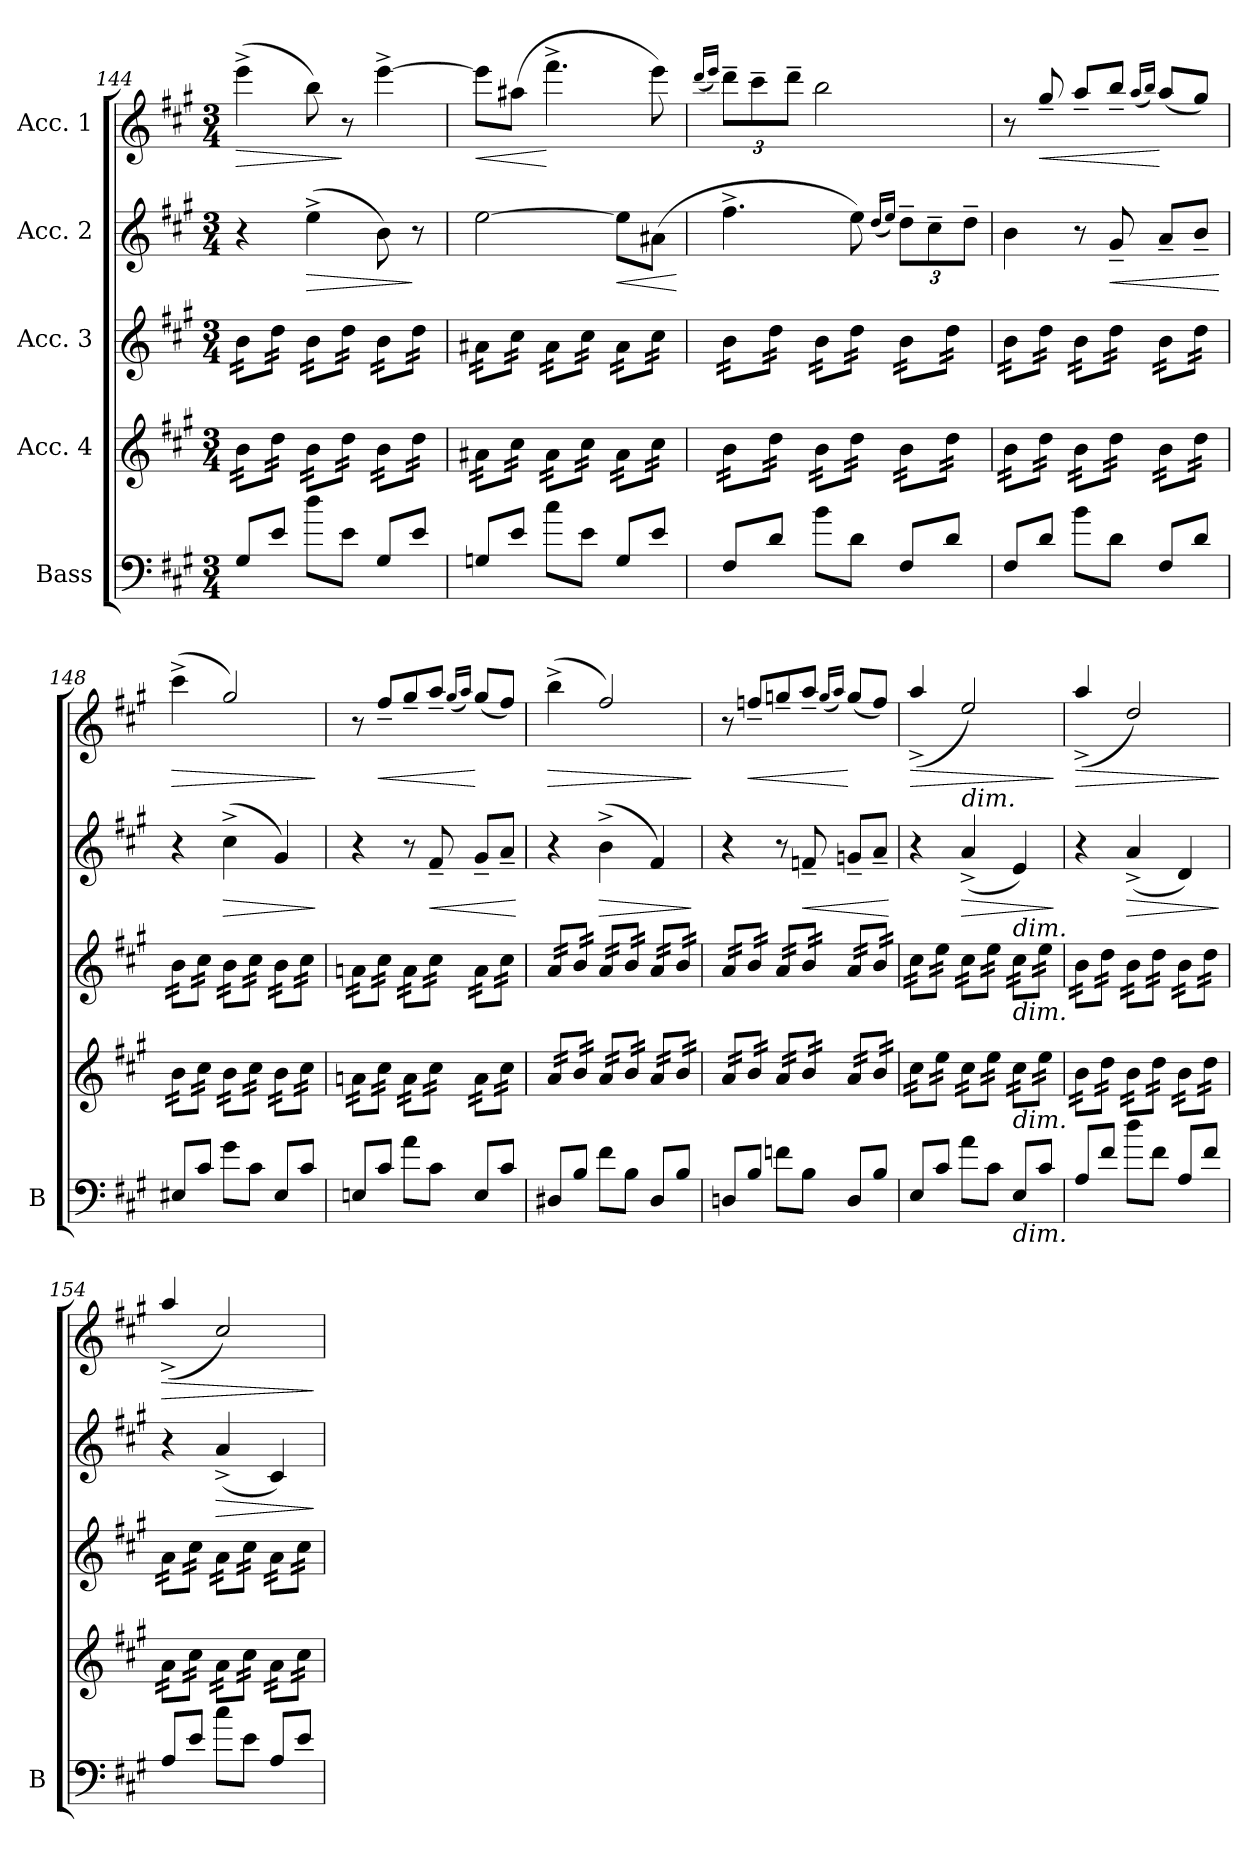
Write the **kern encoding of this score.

**kern	**kern	**kern	**kern	**dynam	**kern	**dynam
*part5	*part4	*part3	*part2	*part2	*part1	*part1
*staff5	*staff4	*staff3	*staff2	*staff2	*staff1	*staff1
*I"Bass	*I"Acc. 4	*I"Acc. 3	*I"Acc. 2	*	*I"Acc. 1	*
*I'B	*	*	*	*	*	*
*clefF4	*clefG2	*clefG2	*clefG2	*	*clefG2	*
*ITrd7c12	*ITrd7c12	*ITrd7c12	*	*	*	*
*k[f#c#g#]	*k[f#c#g#]	*k[f#c#g#]	*k[f#c#g#]	*	*k[f#c#g#]	*
*M3/4	*M3/4	*M3/4	*M3/4	*	*M3/4	*
=144	=144	=144	=144	=144	=144	=144
!	!	!	!	!	!	!LO:HP:b
*	*tremolo	*	*	*	*	*
*	*	*tremolo	*	*	*	*
8GG#/L	32B\LLL	32B\LLL	4r	.	(4eee^\	>
.	32B\	32B\	.	.	.	.
.	32B\	32B\	.	.	.	.
.	32B\	32B\	.	.	.	.
8E/J	32d\	32d\	.	.	.	.
.	32d\	32d\	.	.	.	.
.	32d\	32d\	.	.	.	.
.	32d\JJJ	32d\JJJ	.	.	.	.
!	!	!	!	!LO:HP:b	!	!
8d\L	32B\LLL	32B\LLL	(4ee^\	>	8bb\)	.
.	32B\	32B\	.	.	.	.
.	32B\	32B\	.	.	.	.
.	32B\	32B\	.	.	.	.
8E\J	32d\	32d\	.	.	8r	]
.	32d\	32d\	.	.	.	.
.	32d\	32d\	.	.	.	.
.	32d\JJJ	32d\JJJ	.	.	.	.
8GG#/L	32B\LLL	32B\LLL	8b\)	.	[4eee^\	.
.	32B\	32B\	.	.	.	.
.	32B\	32B\	.	.	.	.
.	32B\	32B\	.	.	.	.
8E/J	32d\	32d\	8r	]	.	.
.	32d\	32d\	.	.	.	.
.	32d\	32d\	.	.	.	.
.	32d\JJJ	32d\JJJ	.	.	.	.
!!LO:LB:g=z
=145	=145	=145	=145	=145	=145	=145
!	!	!	!	!	!	!LO:HP:b
8GGn/L	32A#X\LLL	32A#X\LLL	[2ee\	.	8eee\L]	<
.	32A#X\	32A#X\	.	.	.	.
.	32A#X\	32A#X\	.	.	.	.
.	32A#X\	32A#X\	.	.	.	.
8E/J	32c#\	32c#\	.	.	(8aa#X\J	.
.	32c#\	32c#\	.	.	.	.
.	32c#\	32c#\	.	.	.	.
.	32c#\JJJ	32c#\JJJ	.	.	.	.
8c#\L	32A#\LLL	32A#\LLL	.	.	4.fff#^\	[
.	32A#\	32A#\	.	.	.	.
.	32A#\	32A#\	.	.	.	.
.	32A#\	32A#\	.	.	.	.
8E\J	32c#\	32c#\	.	.	.	.
.	32c#\	32c#\	.	.	.	.
.	32c#\	32c#\	.	.	.	.
.	32c#\JJJ	32c#\JJJ	.	.	.	.
!	!	!	!	!LO:HP:b	!	!
8GG/L	32A#\LLL	32A#\LLL	8ee\L]	<	.	.
.	32A#\	32A#\	.	.	.	.
.	32A#\	32A#\	.	.	.	.
.	32A#\	32A#\	.	.	.	.
8E/J	32c#\	32c#\	(8a#X\J	.	8eee\)	.
.	32c#\	32c#\	.	.	.	.
.	32c#\	32c#\	.	.	.	.
.	32c#\JJJ	32c#\JJJ	.	.	.	.
.	.	.	.	[	.	.
=146	=146	=146	=146	=146	=146	=146
.	.	.	.	.	(16qddd/LL	.
.	.	.	.	.	16qeee/JJ)	.
*	*	*	*	*	*Xbrackettup	*
8FF#/L	32B\LLL	32B\LLL	4.ff#^\	.	12ddd~\L	.
.	32B\	32B\	.	.	.	.
.	32B\	32B\	.	.	.	.
.	.	.	.	.	12ccc#~\	.
.	32B\	32B\	.	.	.	.
8D/J	32d\	32d\	.	.	.	.
.	32d\	32d\	.	.	.	.
.	.	.	.	.	12ddd~\J	.
.	32d\	32d\	.	.	.	.
.	32d\JJJ	32d\JJJ	.	.	.	.
8B\L	32B\LLL	32B\LLL	.	.	2bb\	.
.	32B\	32B\	.	.	.	.
.	32B\	32B\	.	.	.	.
.	32B\	32B\	.	.	.	.
8D\J	32d\	32d\	8ee\)	.	.	.
.	32d\	32d\	.	.	.	.
.	32d\	32d\	.	.	.	.
.	32d\JJJ	32d\JJJ	.	.	.	.
.	.	.	(16qdd/LL	.	.	.
.	.	.	16qee/JJ)	.	.	.
*	*	*	*Xbrackettup	*	*	*
8FF#/L	32B\LLL	32B\LLL	12dd~\L	.	.	.
.	32B\	32B\	.	.	.	.
.	32B\	32B\	.	.	.	.
.	.	.	12cc#~\	.	.	.
.	32B\	32B\	.	.	.	.
8D/J	32d\	32d\	.	.	.	.
.	32d\	32d\	.	.	.	.
.	.	.	12dd~\J	.	.	.
.	32d\	32d\	.	.	.	.
.	32d\JJJ	32d\JJJ	.	.	.	.
=147	=147	=147	=147	=147	=147	=147
8FF#/L	32B\LLL	32B\LLL	4b\	.	8r	.
.	32B\	32B\	.	.	.	.
.	32B\	32B\	.	.	.	.
.	32B\	32B\	.	.	.	.
!	!	!	!	!	!	!LO:HP:b
8D/J	32d\	32d\	.	.	8gg#~/	<
.	32d\	32d\	.	.	.	.
.	32d\	32d\	.	.	.	.
.	32d\JJJ	32d\JJJ	.	.	.	.
8B\L	32B\LLL	32B\LLL	8r	.	8aa~/L	.
.	32B\	32B\	.	.	.	.
.	32B\	32B\	.	.	.	.
.	32B\	32B\	.	.	.	.
!	!	!	!	!LO:HP:b	!	!
8D\J	32d\	32d\	8g#~/	<	8bb~/J	.
.	32d\	32d\	.	.	.	.
.	32d\	32d\	.	.	.	.
.	32d\JJJ	32d\JJJ	.	.	.	.
.	.	.	.	.	(16qaa/LL	.
.	.	.	.	.	16qbb/JJ)	.
8FF#/L	32B\LLL	32B\LLL	8a~/L	.	(8aa/L	[
.	32B\	32B\	.	.	.	.
.	32B\	32B\	.	.	.	.
.	32B\	32B\	.	.	.	.
8D/J	32d\	32d\	8b~/J	.	8gg#/J)	.
.	32d\	32d\	.	.	.	.
.	32d\	32d\	.	.	.	.
.	32d\JJJ	32d\JJJ	.	.	.	.
.	.	.	.	[	.	.
=148	=148	=148	=148	=148	=148	=148
!	!	!	!	!	!	!LO:HP:b
8EE#X/L	32B\LLL	32B\LLL	4r	.	(4ccc#^\	>
.	32B\	32B\	.	.	.	.
.	32B\	32B\	.	.	.	.
.	32B\	32B\	.	.	.	.
8C#/J	32c#\	32c#\	.	.	.	.
.	32c#\	32c#\	.	.	.	.
.	32c#\	32c#\	.	.	.	.
.	32c#\JJJ	32c#\JJJ	.	.	.	.
!	!	!	!	!LO:HP:b	!	!
8G#\L	32B\LLL	32B\LLL	(4cc#^\	>	2gg#/)	.
.	32B\	32B\	.	.	.	.
.	32B\	32B\	.	.	.	.
.	32B\	32B\	.	.	.	.
8C#\J	32c#\	32c#\	.	.	.	.
.	32c#\	32c#\	.	.	.	.
.	32c#\	32c#\	.	.	.	.
.	32c#\JJJ	32c#\JJJ	.	.	.	.
8EE#/L	32B\LLL	32B\LLL	4g#/)	.	.	.
.	32B\	32B\	.	.	.	.
.	32B\	32B\	.	.	.	.
.	32B\	32B\	.	.	.	.
8C#/J	32c#\	32c#\	.	.	.	.
.	32c#\	32c#\	.	.	.	.
.	32c#\	32c#\	.	.	.	.
.	32c#\JJJ	32c#\JJJ	.	.	.	.
.	.	.	.	]	.	]
=149	=149	=149	=149	=149	=149	=149
8EEni/L	32Ani\LLL	32Ani\LLL	4r	.	8r	.
.	32Ani\	32Ani\	.	.	.	.
.	32Ani\	32Ani\	.	.	.	.
.	32Ani\	32Ani\	.	.	.	.
!	!	!	!	!	!	!LO:HP:b
8C#/J	32c#\	32c#\	.	.	8ff#~/L	<
.	32c#\	32c#\	.	.	.	.
.	32c#\	32c#\	.	.	.	.
.	32c#\JJJ	32c#\JJJ	.	.	.	.
8A\L	32A\LLL	32A\LLL	8r	.	8gg#~/	.
.	32A\	32A\	.	.	.	.
.	32A\	32A\	.	.	.	.
.	32A\	32A\	.	.	.	.
!	!	!	!	!LO:HP:b	!	!
8C#\J	32c#\	32c#\	8f#~/	<	8aa~/J	.
.	32c#\	32c#\	.	.	.	.
.	32c#\	32c#\	.	.	.	.
.	32c#\JJJ	32c#\JJJ	.	.	.	.
.	.	.	.	.	(16qgg#/LL	.
.	.	.	.	.	16qaa/JJ)	.
8EE/L	32A\LLL	32A\LLL	8g#~/L	.	(8gg#/L	[
.	32A\	32A\	.	.	.	.
.	32A\	32A\	.	.	.	.
.	32A\	32A\	.	.	.	.
8C#/J	32c#\	32c#\	8a~/J	.	8ff#/J)	.
.	32c#\	32c#\	.	.	.	.
.	32c#\	32c#\	.	.	.	.
.	32c#\JJJ	32c#\JJJ	.	.	.	.
.	.	.	.	[	.	.
!!LO:PB:g=z
=150	=150	=150	=150	=150	=150	=150
!	!	!	!	!	!	!LO:HP:b
8DD#X/L	32A/LLL	32A/LLL	4r	.	(4bb^\	>
.	32A/	32A/	.	.	.	.
.	32A/	32A/	.	.	.	.
.	32A/	32A/	.	.	.	.
8BB/J	32B/	32B/	.	.	.	.
.	32B/	32B/	.	.	.	.
.	32B/	32B/	.	.	.	.
.	32B/JJJ	32B/JJJ	.	.	.	.
!	!	!	!	!LO:HP:b	!	!
8F#\L	32A/LLL	32A/LLL	(4b^\	>	2ff#/)	.
.	32A/	32A/	.	.	.	.
.	32A/	32A/	.	.	.	.
.	32A/	32A/	.	.	.	.
8BB\J	32B/	32B/	.	.	.	.
.	32B/	32B/	.	.	.	.
.	32B/	32B/	.	.	.	.
.	32B/JJJ	32B/JJJ	.	.	.	.
8DD#/L	32A/LLL	32A/LLL	4f#/)	.	.	.
.	32A/	32A/	.	.	.	.
.	32A/	32A/	.	.	.	.
.	32A/	32A/	.	.	.	.
8BB/J	32B/	32B/	.	.	.	.
.	32B/	32B/	.	.	.	.
.	32B/	32B/	.	.	.	.
.	32B/JJJ	32B/JJJ	.	.	.	.
.	.	.	.	]	.	]
=151	=151	=151	=151	=151	=151	=151
8DDni/L	32A/LLL	32A/LLL	4r	.	8r	.
.	32A/	32A/	.	.	.	.
.	32A/	32A/	.	.	.	.
.	32A/	32A/	.	.	.	.
!	!	!	!	!	!	!LO:HP:b
8BB/J	32B/	32B/	.	.	8ffn~/L	<
.	32B/	32B/	.	.	.	.
.	32B/	32B/	.	.	.	.
.	32B/JJJ	32B/JJJ	.	.	.	.
8Fn\L	32A/LLL	32A/LLL	8r	.	8ggn~/	.
.	32A/	32A/	.	.	.	.
.	32A/	32A/	.	.	.	.
.	32A/	32A/	.	.	.	.
!	!	!	!	!LO:HP:b	!	!
8BB\J	32B/	32B/	8fn~/	<	8aa~/J	.
.	32B/	32B/	.	.	.	.
.	32B/	32B/	.	.	.	.
.	32B/JJJ	32B/JJJ	.	.	.	.
.	.	.	.	.	(16qgg/LL	.
.	.	.	.	.	16qaa/JJ)	.
8DD/L	32A/LLL	32A/LLL	8gn~/L	.	(8gg/L	[
.	32A/	32A/	.	.	.	.
.	32A/	32A/	.	.	.	.
.	32A/	32A/	.	.	.	.
8BB/J	32B/	32B/	8a~/J	.	8ff/J)	.
.	32B/	32B/	.	.	.	.
.	32B/	32B/	.	.	.	.
.	32B/JJJ	32B/JJJ	.	.	.	.
.	.	.	.	[	.	.
=152	=152	=152	=152	=152	=152	=152
!	!	!	!	!	!	!LO:HP:b
8EE/L	32c#\LLL	32c#\LLL	4r	.	(4aa^/	>
.	32c#\	32c#\	.	.	.	.
.	32c#\	32c#\	.	.	.	.
.	32c#\	32c#\	.	.	.	.
8C#/J	32e\	32e\	.	.	.	.
.	32e\	32e\	.	.	.	.
.	32e\	32e\	.	.	.	.
.	32e\JJJ	32e\JJJ	.	.	.	.
!	!	!	!	!	!LO:TX:b:i:t=dim.	!
!	!	!	!	!LO:HP:b	!	!
8A\L	32c#\LLL	32c#\LLL	(4a^/	>	2ee/)	.
.	32c#\	32c#\	.	.	.	.
.	32c#\	32c#\	.	.	.	.
.	32c#\	32c#\	.	.	.	.
8C#\J	32e\	32e\	.	.	.	.
.	32e\	32e\	.	.	.	.
.	32e\	32e\	.	.	.	.
.	32e\JJJ	32e\JJJ	.	.	.	.
!	!	!	!LO:TX:b:i:t=dim.	!	!	!
!	!	!LO:TX:b:i:t=dim.	!	!	!	!
!	!LO:TX:b:i:t=dim.	!	!	!	!	!
!LO:TX:b:i:t=dim.	!	!	!	!	!	!
8EE/L	32c#\LLL	32c#\LLL	4e/)	.	.	.
.	32c#\	32c#\	.	.	.	.
.	32c#\	32c#\	.	.	.	.
.	32c#\	32c#\	.	.	.	.
8C#/J	32e\	32e\	.	.	.	.
.	32e\	32e\	.	.	.	.
.	32e\	32e\	.	.	.	.
.	32e\JJJ	32e\JJJ	.	.	.	.
.	.	.	.	]	.	]
!!LO:LB:g=z
=153	=153	=153	=153	=153	=153	=153
!	!	!	!	!	!	!LO:HP:b
8AA/L	32B\LLL	32B\LLL	4r	.	(4aa^/	>
.	32B\	32B\	.	.	.	.
.	32B\	32B\	.	.	.	.
.	32B\	32B\	.	.	.	.
8F#/J	32d\	32d\	.	.	.	.
.	32d\	32d\	.	.	.	.
.	32d\	32d\	.	.	.	.
.	32d\JJJ	32d\JJJ	.	.	.	.
!	!	!	!	!LO:HP:b	!	!
8d\L	32B\LLL	32B\LLL	(4a^/	>	2dd/)	.
.	32B\	32B\	.	.	.	.
.	32B\	32B\	.	.	.	.
.	32B\	32B\	.	.	.	.
8F#\J	32d\	32d\	.	.	.	.
.	32d\	32d\	.	.	.	.
.	32d\	32d\	.	.	.	.
.	32d\JJJ	32d\JJJ	.	.	.	.
8AA/L	32B\LLL	32B\LLL	4d/)	.	.	.
.	32B\	32B\	.	.	.	.
.	32B\	32B\	.	.	.	.
.	32B\	32B\	.	.	.	.
8F#/J	32d\	32d\	.	.	.	.
.	32d\	32d\	.	.	.	.
.	32d\	32d\	.	.	.	.
.	32d\JJJ	32d\JJJ	.	.	.	.
.	.	.	.	]	.	]
=154	=154	=154	=154	=154	=154	=154
!	!	!	!	!	!	!LO:HP:b
8AA/L	32A\LLL	32A\LLL	4r	.	(4aa^/	>
.	32A\	32A\	.	.	.	.
.	32A\	32A\	.	.	.	.
.	32A\	32A\	.	.	.	.
8E/J	32c#\	32c#\	.	.	.	.
.	32c#\	32c#\	.	.	.	.
.	32c#\	32c#\	.	.	.	.
.	32c#\JJJ	32c#\JJJ	.	.	.	.
!	!	!	!	!LO:HP:b	!	!
8c#\L	32A\LLL	32A\LLL	(4a^/	>	2cc#/)	.
.	32A\	32A\	.	.	.	.
.	32A\	32A\	.	.	.	.
.	32A\	32A\	.	.	.	.
8E\J	32c#\	32c#\	.	.	.	.
.	32c#\	32c#\	.	.	.	.
.	32c#\	32c#\	.	.	.	.
.	32c#\JJJ	32c#\JJJ	.	.	.	.
8AA/L	32A\LLL	32A\LLL	4c#/)	.	.	.
.	32A\	32A\	.	.	.	.
.	32A\	32A\	.	.	.	.
.	32A\	32A\	.	.	.	.
8E/J	32c#\	32c#\	.	.	.	.
.	32c#\	32c#\	.	.	.	.
.	32c#\	32c#\	.	.	.	.
.	32c#\JJJ	32c#\JJJ	.	.	.	.
*	*	*Xtremolo	*	*	*	*
*	*Xtremolo	*	*	*	*	*
.	.	.	.	]	.	]
=	=	=	=	=	=	=
*-	*-	*-	*-	*-	*-	*-
